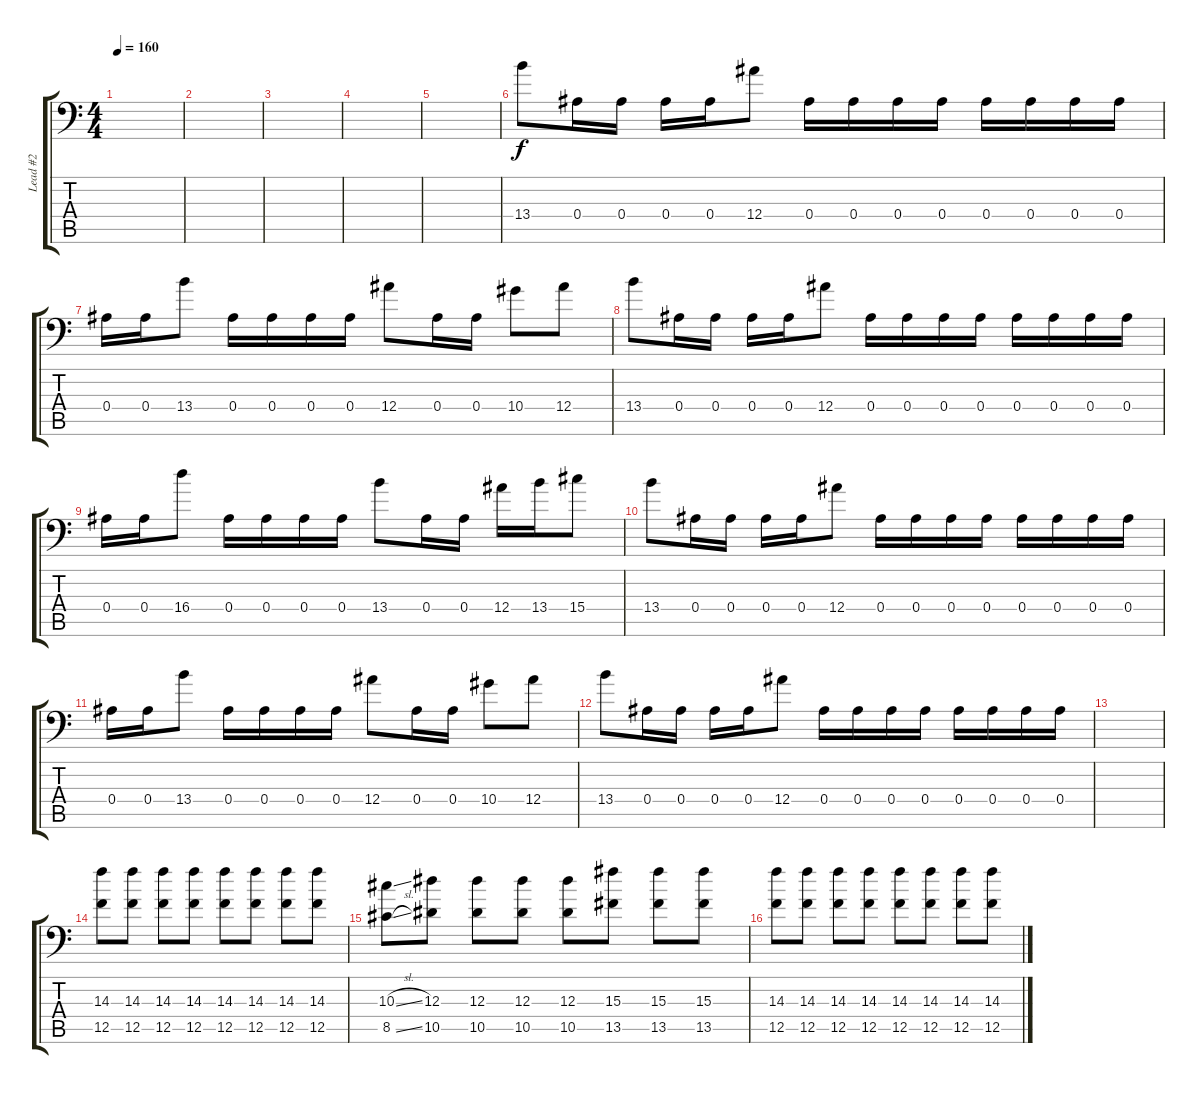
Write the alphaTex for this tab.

\track ("Lead #2" "Lead #2") {instrument distortionguitar}
\staff {score tabs}
\tuning (C4 G3 Eb3 Bb2 F2 Bb1) {hide}
\ts (4 4)
\tempo 160
\clef f4
\ks c
|
|
|
|
|
13.4.8 0.4.16 0.4.16 0.4.16 0.4.16 12.4.8 0.4.16 0.4.16 0.4.16 0.4.16 0.4.16 0.4.16 0.4.16 0.4.16 |
0.4.16 0.4.16 13.4.8 0.4.16 0.4.16 0.4.16 0.4.16 12.4.8 0.4.16 0.4.16 10.4.8 12.4.8 |
13.4.8 0.4.16 0.4.16 0.4.16 0.4.16 12.4.8 0.4.16 0.4.16 0.4.16 0.4.16 0.4.16 0.4.16 0.4.16 0.4.16 |
0.4.16 0.4.16 16.4.8 0.4.16 0.4.16 0.4.16 0.4.16 13.4.8 0.4.16 0.4.16 12.4.16 13.4.16 15.4.8 |
13.4.8 0.4.16 0.4.16 0.4.16 0.4.16 12.4.8 0.4.16 0.4.16 0.4.16 0.4.16 0.4.16 0.4.16 0.4.16 0.4.16 |
0.4.16 0.4.16 13.4.8 0.4.16 0.4.16 0.4.16 0.4.16 12.4.8 0.4.16 0.4.16 10.4.8 12.4.8 |
13.4.8 0.4.16 0.4.16 0.4.16 0.4.16 12.4.8 0.4.16 0.4.16 0.4.16 0.4.16 0.4.16 0.4.16 0.4.16 0.4.16 |
|
(14.3 12.5).8 (14.3 12.5).8 (14.3 12.5).8 (14.3 12.5).8 (14.3 12.5).8 (14.3 12.5).8 (14.3 12.5).8 (14.3 12.5).8 |
(10.3{sl} 8.5{sl}).8 (12.3 10.5).8 (12.3 10.5).8 (12.3 10.5).8 (12.3 10.5).8 (15.3 13.5).8 (15.3 13.5).8 (15.3 13.5).8 |
(14.3 12.5).8 (14.3 12.5).8 (14.3 12.5).8 (14.3 12.5).8 (14.3 12.5).8 (14.3 12.5).8 (14.3 12.5).8 (14.3 12.5).8
